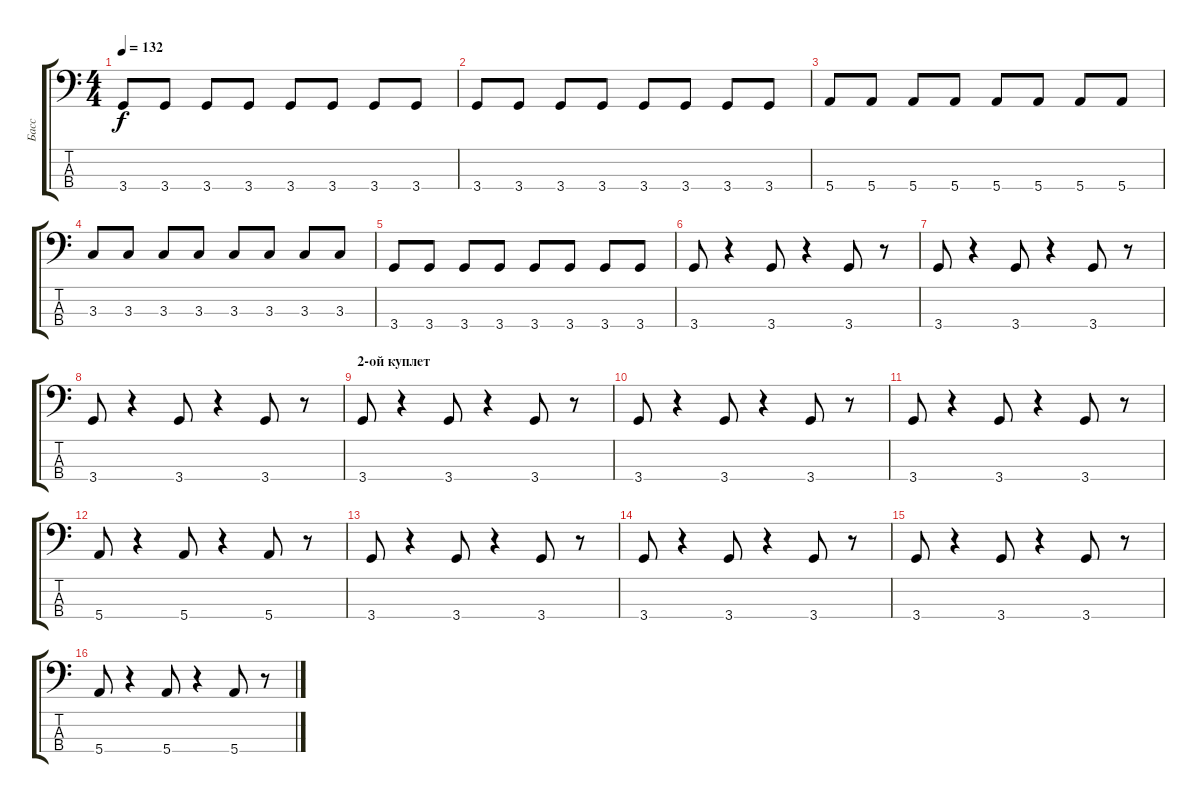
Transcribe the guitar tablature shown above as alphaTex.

\track ("Басс" "Басс") {instrument electricbassfinger}
\staff {score tabs}
\tuning (G2 D2 A1 E1) {hide}
\ts (4 4)
\tempo 132
\clef f4
\ks c
3.4.8{dy f} 3.4.8 3.4.8 3.4.8 3.4.8 3.4.8 3.4.8 3.4.8 |
3.4.8 3.4.8 3.4.8 3.4.8 3.4.8 3.4.8 3.4.8 3.4.8 |
5.4.8 5.4.8 5.4.8 5.4.8 5.4.8 5.4.8 5.4.8 5.4.8 |
3.3.8 3.3.8 3.3.8 3.3.8 3.3.8 3.3.8 3.3.8 3.3.8 |
3.4.8 3.4.8 3.4.8 3.4.8 3.4.8 3.4.8 3.4.8 3.4.8 |
3.4.8 r.4 3.4.8 r.4 3.4.8 r.8 |
3.4.8 r.4 3.4.8 r.4 3.4.8 r.8 |
3.4.8 r.4 3.4.8 r.4 3.4.8 r.8 |
\section ("" "2-ой куплет")
3.4.8 r.4 3.4.8 r.4 3.4.8 r.8 |
3.4.8 r.4 3.4.8 r.4 3.4.8 r.8 |
3.4.8 r.4 3.4.8 r.4 3.4.8 r.8 |
5.4.8 r.4 5.4.8 r.4 5.4.8 r.8 |
3.4.8 r.4 3.4.8 r.4 3.4.8 r.8 |
3.4.8 r.4 3.4.8 r.4 3.4.8 r.8 |
3.4.8 r.4 3.4.8 r.4 3.4.8 r.8 |
5.4.8 r.4 5.4.8 r.4 5.4.8 r.8
